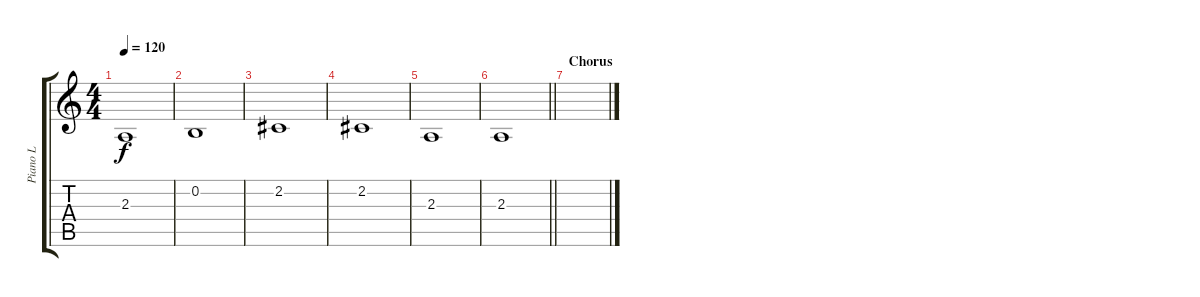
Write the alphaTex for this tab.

\track ("Piano L" "Piano L") {instrument brightacousticpiano}
\staff {score tabs}
\tuning (E4 B3 G3 D3 A2 E2) {hide}
\ts (4 4)
\tempo 120
\clef g2
\ks c
2.3.1{dy f} |
0.2.1 |
2.2.1 |
2.2.1 |
2.3.1 |
\barLineRight lightlight
2.3.1 |
\section ("" "Chorus")
